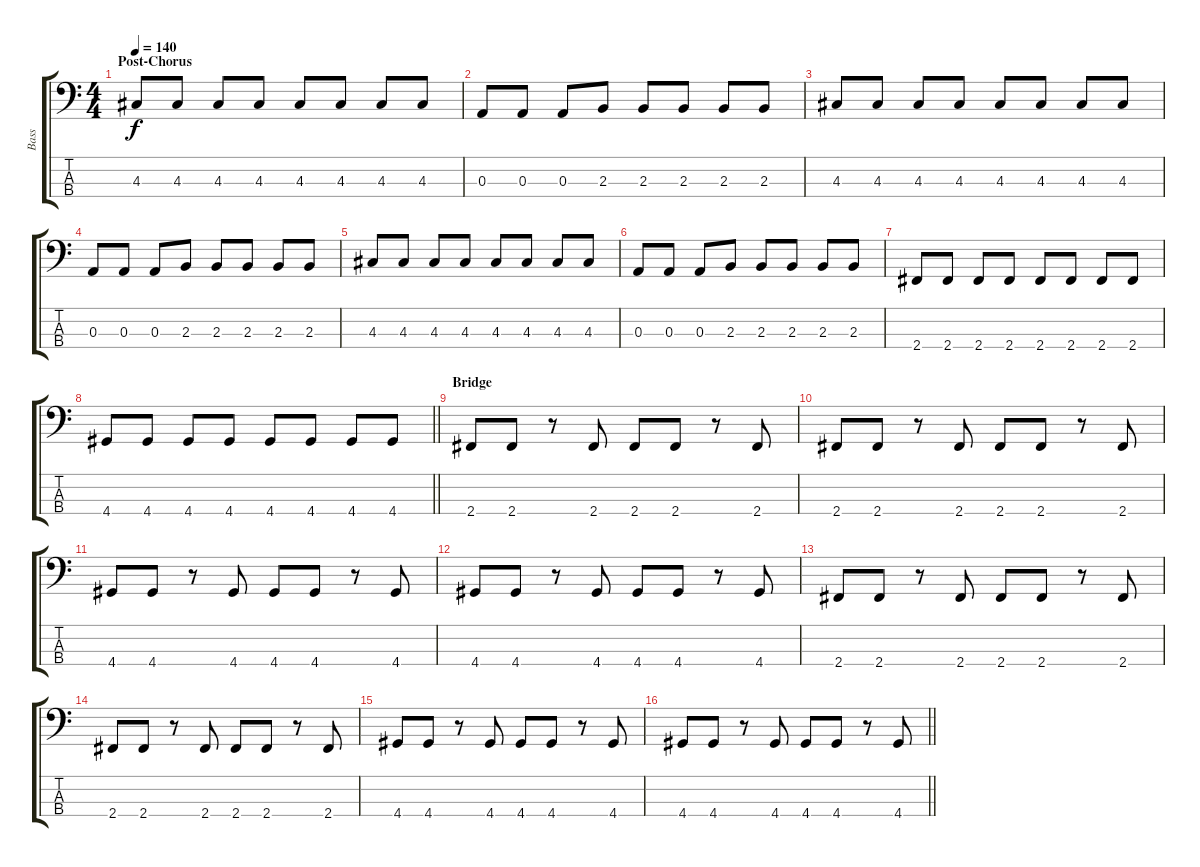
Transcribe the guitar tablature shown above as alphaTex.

\track ("Bass" "Bass") {instrument electricbasspick}
\staff {score tabs}
\tuning (G2 D2 A1 E1) {hide}
\ts (4 4)
\section ("" "Post-Chorus")
\tempo 140
\clef f4
\ks c
4.3.8{dy f} 4.3.8 4.3.8 4.3.8 4.3.8 4.3.8 4.3.8 4.3.8 |
0.3.8 0.3.8 0.3.8 2.3.8 2.3.8 2.3.8 2.3.8 2.3.8 |
4.3.8 4.3.8 4.3.8 4.3.8 4.3.8 4.3.8 4.3.8 4.3.8 |
0.3.8 0.3.8 0.3.8 2.3.8 2.3.8 2.3.8 2.3.8 2.3.8 |
4.3.8 4.3.8 4.3.8 4.3.8 4.3.8 4.3.8 4.3.8 4.3.8 |
0.3.8 0.3.8 0.3.8 2.3.8 2.3.8 2.3.8 2.3.8 2.3.8 |
2.4.8 2.4.8 2.4.8 2.4.8 2.4.8 2.4.8 2.4.8 2.4.8 |
\barLineRight lightlight
4.4.8 4.4.8 4.4.8 4.4.8 4.4.8 4.4.8 4.4.8 4.4.8 |
\section ("" "Bridge")
2.4.8 2.4.8 r.8 2.4.8 2.4.8 2.4.8 r.8 2.4.8 |
2.4.8 2.4.8 r.8 2.4.8 2.4.8 2.4.8 r.8 2.4.8 |
4.4.8 4.4.8 r.8 4.4.8 4.4.8 4.4.8 r.8 4.4.8 |
4.4.8 4.4.8 r.8 4.4.8 4.4.8 4.4.8 r.8 4.4.8 |
2.4.8 2.4.8 r.8 2.4.8 2.4.8 2.4.8 r.8 2.4.8 |
2.4.8 2.4.8 r.8 2.4.8 2.4.8 2.4.8 r.8 2.4.8 |
4.4.8 4.4.8 r.8 4.4.8 4.4.8 4.4.8 r.8 4.4.8 |
\barLineRight lightlight
4.4.8 4.4.8 r.8 4.4.8 4.4.8 4.4.8 r.8 4.4.8
